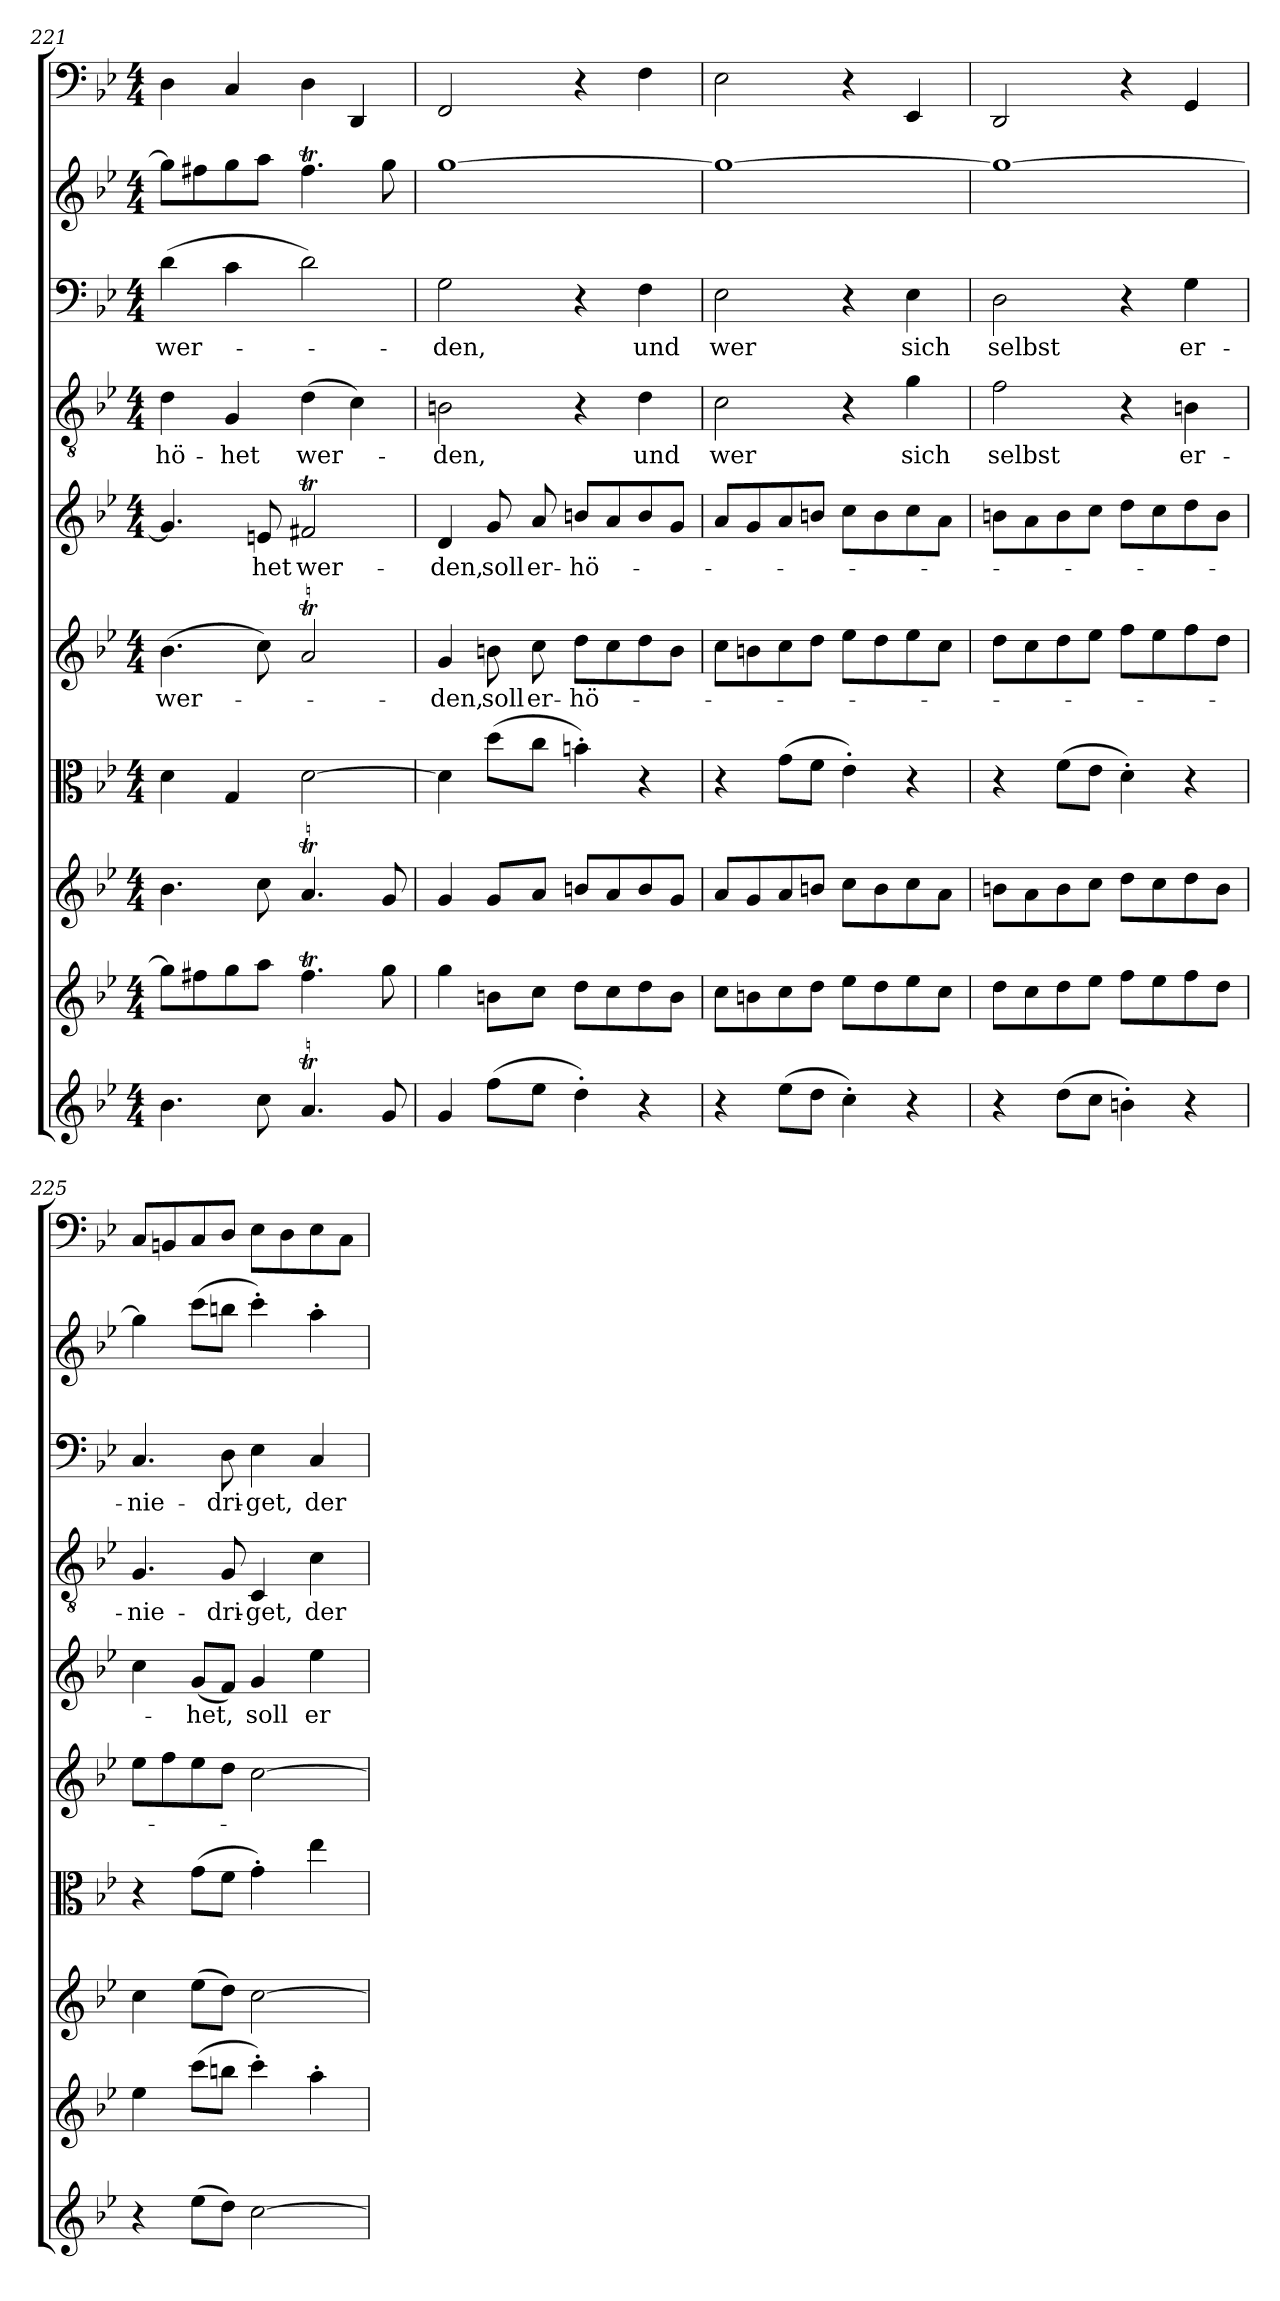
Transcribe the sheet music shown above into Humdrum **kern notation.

**kern	**kern	**kern	**kern	**kern	**text	**kern	**text	**kern	**text	**kern	**text	**kern	**kern
*part10	*part9	*part8	*part7	*part6	*part6	*part5	*part5	*part4	*part4	*part3	*part3	*part2	*part1
*staff10	*staff9	*staff8	*staff7	*staff6	*staff6	*staff5	*staff5	*staff4	*staff4	*staff3	*staff3	*staff2	*staff1
*clefG2	*clefG2	*clefG2	*clefC3	*clefG2	*	*clefG2	*	*clefGv2	*	*clefF4	*	*clefG2	*clefF4
*k[b-e-]	*k[b-e-]	*k[b-e-]	*k[b-e-]	*k[b-e-]	*	*k[b-e-]	*	*k[b-e-]	*	*k[b-e-]	*	*k[b-e-]	*k[b-e-]
*g:	*g:	*g:	*g:	*g:	*	*g:	*	*g:	*	*g:	*	*g:	*g:
*M4/4	*M4/4	*M4/4	*M4/4	*M4/4	*	*M4/4	*	*M4/4	*	*M4/4	*	*M4/4	*M4/4
=221	=221	=221	=221	=221	=221	=221	=221	=221	=221	=221	=221	=221	=221
4.b-\	8gg\L]	4.b-\	4d\	(4.b-\	wer-	4.g/]	.	4d\	-hö-	(4d\	wer-	8gg\L]	4D\
.	8ff#X\	.	.	.	.	.	.	.	.	.	.	8ff#X\	.
.	8gg\	.	4G/	.	.	.	.	4G/	-het	4c\	.	8gg\	4C/
8cc\	8aa\J	8cc\	.	8cc\)	.	8en/	-het	.	.	.	.	8aa\J	.
4.aT/	4.ff#t\	4.aT/	[2d\	2aT/	.	2f#Xt/	wer-	(4d\	wer-	2d\)	.	4.ff#t\	4D\
.	.	.	.	.	.	.	.	4c\)	.	.	.	.	4DD/
8g/	8gg\	8g/	.	.	.	.	.	.	.	.	.	8gg\	.
=222	=222	=222	=222	=222	=222	=222	=222	=222	=222	=222	=222	=222	=222
4g/	4gg\	4g/	4d\]	4g/	-den,	4d/	-den,	2Bn\	-den,	2G\	-den,	[1gg\	2FF/
(8ff\L	8bn\L	8g/L	(8dd\L	8bn\	soll	8g/	soll	.	.	.	.	.	.
8ee-\J	8cc\J	8a/J	8cc\J	8cc\	er-	8a/	er-	.	.	.	.	.	.
4dd'\)	8dd\L	8bn/L	4bn'\)	8dd\L	-hö-	8bn/L	-hö-	4r	.	4r	.	.	4r
.	8cc\	8a/	.	8cc\	.	8a/	.	.	.	.	.	.	.
4r	8dd\	8b/	4r	8dd\	.	8b/	.	4d\	und	4F\	und	.	4F\
.	8b\J	8g/J	.	8b\J	.	8g/J	.	.	.	.	.	.	.
=223	=223	=223	=223	=223	=223	=223	=223	=223	=223	=223	=223	=223	=223
4r	8cc\L	8a/L	4r	8cc\L	.	8a/L	.	2c\	wer	2E-\	wer	1gg\_	2E-\
.	8bn\	8g/	.	8bn\	.	8g/	.	.	.	.	.	.	.
(8ee-\L	8cc\	8a/	(8g\L	8cc\	.	8a/	.	.	.	.	.	.	.
8dd\J	8dd\J	8bn/J	8f\J	8dd\J	.	8bn/J	.	.	.	.	.	.	.
4cc'\)	8ee-\L	8cc\L	4e-'\)	8ee-\L	.	8cc\L	.	4r	.	4r	.	.	4r
.	8dd\	8b\	.	8dd\	.	8b\	.	.	.	.	.	.	.
4r	8ee-\	8cc\	4r	8ee-\	.	8cc\	.	4g\	sich	4E-\	sich	.	4EE-/
.	8cc\J	8a\J	.	8cc\J	.	8a\J	.	.	.	.	.	.	.
=224	=224	=224	=224	=224	=224	=224	=224	=224	=224	=224	=224	=224	=224
4r	8dd\L	8bn\L	4r	8dd\L	.	8bn\L	.	2f\	selbst	2D\	selbst	1gg\_	2DD/
.	8cc\	8a\	.	8cc\	.	8a\	.	.	.	.	.	.	.
(8dd\L	8dd\	8b\	(8f\L	8dd\	.	8b\	.	.	.	.	.	.	.
8cc\J	8ee-\J	8cc\J	8e-\J	8ee-\J	.	8cc\J	.	.	.	.	.	.	.
4bn'\)	8ff\L	8dd\L	4d'\)	8ff\L	.	8dd\L	.	4r	.	4r	.	.	4r
.	8ee-\	8cc\	.	8ee-\	.	8cc\	.	.	.	.	.	.	.
4r	8ff\	8dd\	4r	8ff\	.	8dd\	.	4Bn\	er-	4G\	er-	.	4GG/
.	8dd\J	8b\J	.	8dd\J	.	8b\J	.	.	.	.	.	.	.
=225	=225	=225	=225	=225	=225	=225	=225	=225	=225	=225	=225	=225	=225
4r	4ee-\	4cc\	4r	8ee-\L	.	4cc\	.	4.G/	-nie-	4.C/	-nie-	4gg\]	8C/L
.	.	.	.	8ff\	.	.	.	.	.	.	.	.	8BBn/
(8ee-\L	(8ccc\L	(8ee-\L	(8g\L	8ee-\	.	(8g/L	-het,	.	.	.	.	(8ccc\L	8C/
8dd\J)	8bbn\J	8dd\J)	8f\J	8dd\J	.	8f/J)	.	8G/	-dri-	8D\	-dri-	8bbn\J	8D/J
[2cc\	4ccc'\)	[2cc\	4g'\)	[2cc\	.	4g/	soll	4C/	-get,	4E-\	-get,	4ccc'\)	8E-\L
.	.	.	.	.	.	.	.	.	.	.	.	.	8D\
.	4aa'\	.	4ee-\	.	.	4ee-\	er-	4c\	der	4C/	der	4aa'\	8E-\
.	.	.	.	.	.	.	.	.	.	.	.	.	8C\J
=	=	=	=	=	=	=	=	=	=	=	=	=	=
*-	*-	*-	*-	*-	*-	*-	*-	*-	*-	*-	*-	*-	*-
